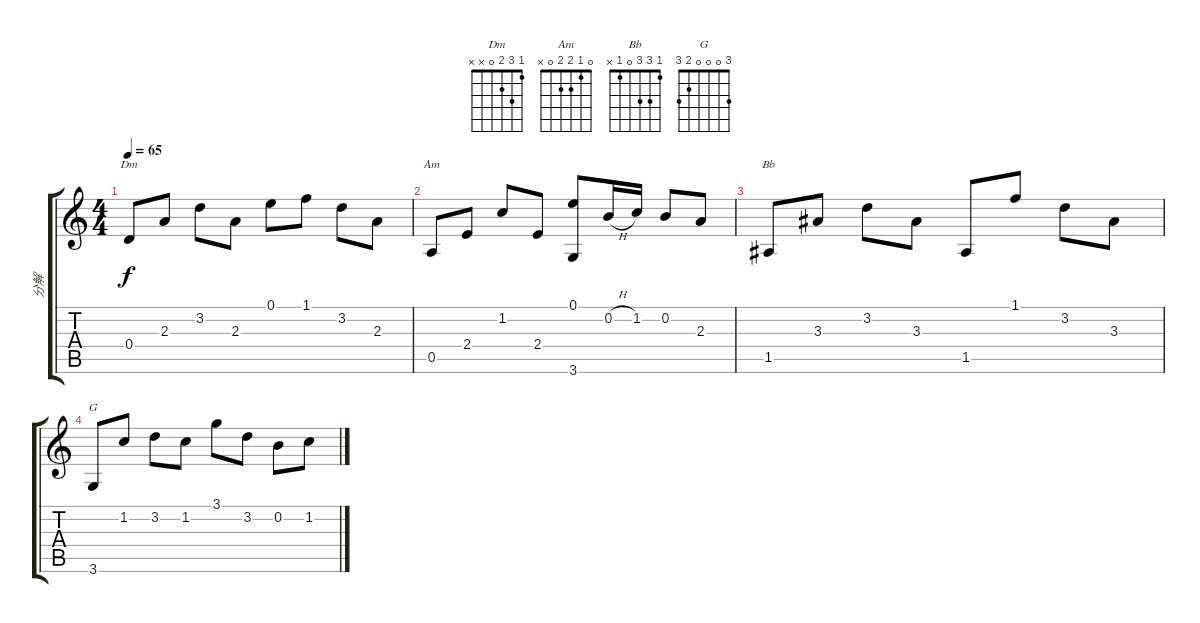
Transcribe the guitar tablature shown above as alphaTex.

\track ("分解" "分解") {instrument acousticguitarnylon}
\staff {score tabs}
\tuning (E4 B3 G3 D3 A2 E2) {hide}
\chord ("Dm" 1 3 2 0 x x)
\chord ("Am" 0 1 2 2 0 x)
\chord ("Bb" 1 3 3 0 1 x)
\chord ("G" 3 0 0 0 2 3)
\ts (4 4)
\tempo 65
\clef g2
\ks c
0.4.8{ch "Dm" dy f} 2.3.8 3.2.8 2.3.8 0.1.8 1.1.8 3.2.8 2.3.8 |
0.5.8{ch "Am"} 2.4.8 1.2.8 2.4.8 (0.1 3.6).8 0.2{h}.16 1.2.16 0.2.8 2.3.8 |
1.5.8{ch "Bb"} 3.3.8 3.2.8 3.3.8 1.5.8 1.1.8 3.2.8 3.3.8 |
3.6.8{ch "G"} 1.2.8 3.2.8 1.2.8 3.1.8 3.2.8 0.2.8 1.2.8
